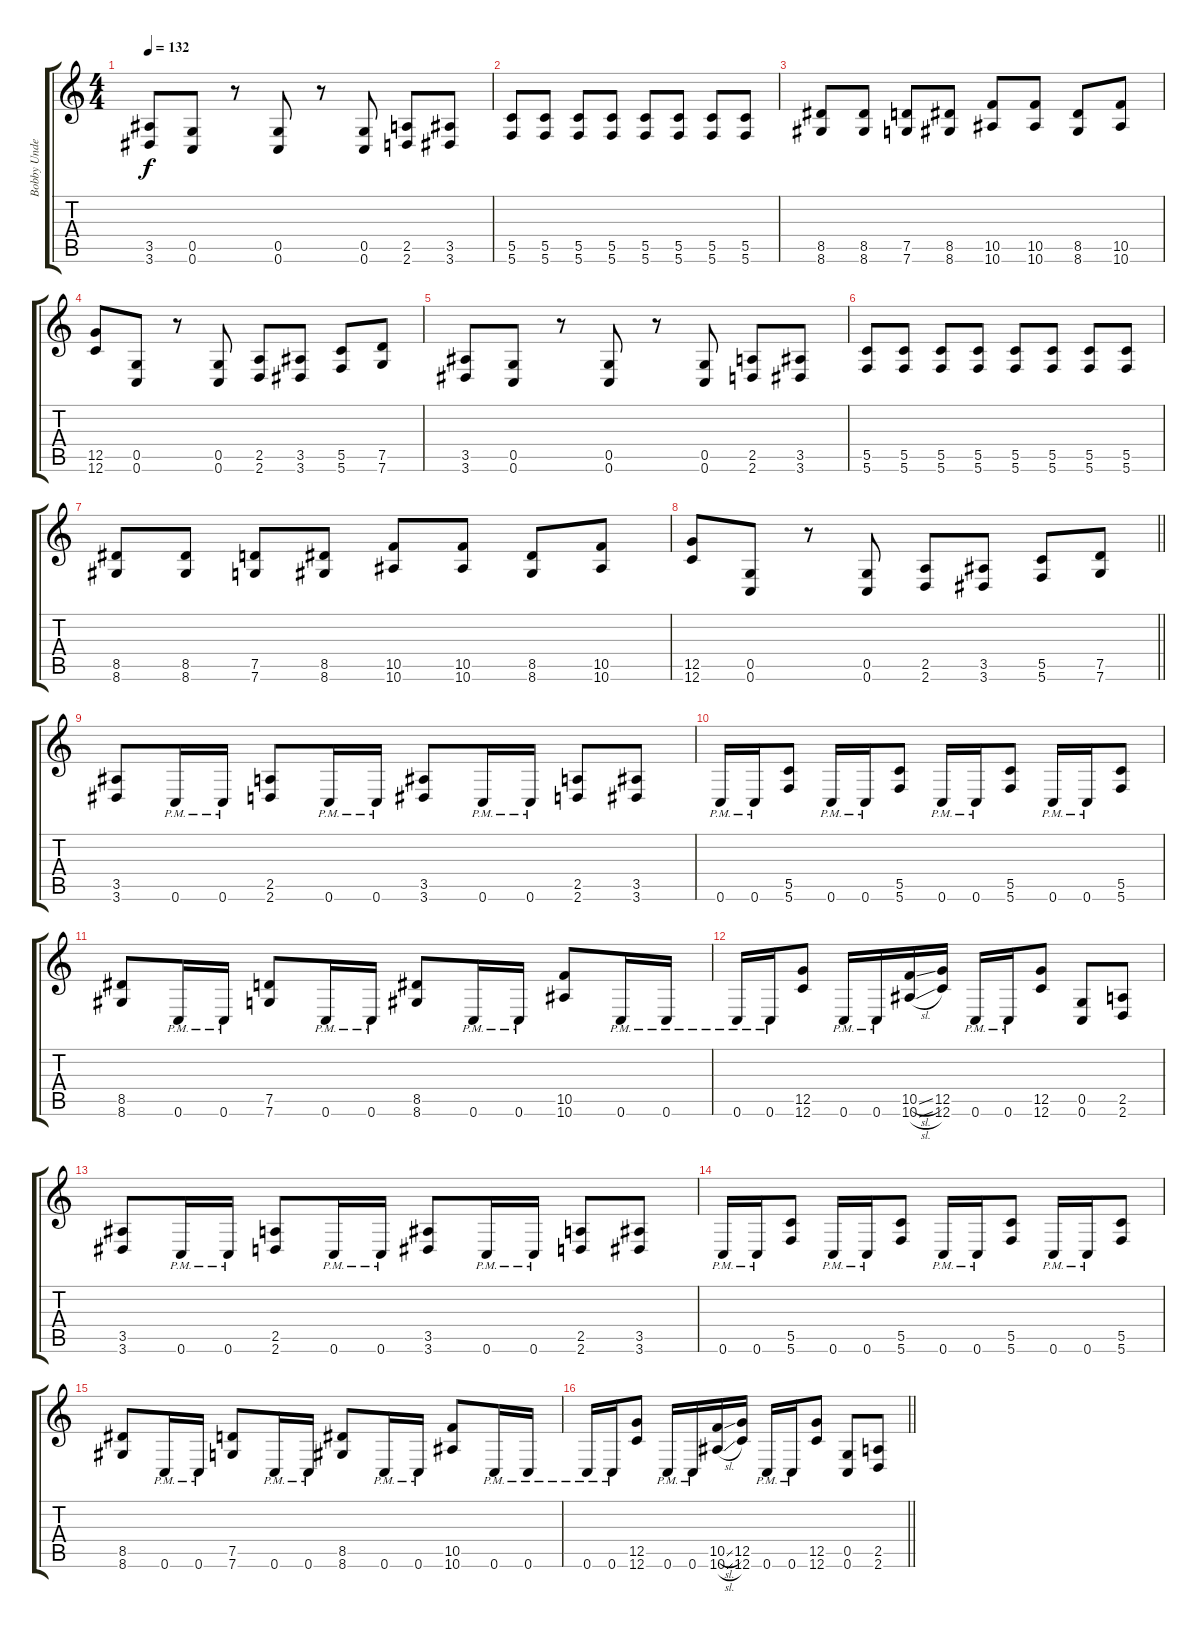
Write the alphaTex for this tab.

\track ("Bobby Undertaker" "Bobby Unde") {instrument distortionguitar}
\staff {score tabs}
\tuning (D4 A3 F3 C3 G2 C2) {hide}
\ts (4 4)
\section ("" "")
\tempo 132
\clef g2
\ks c
(3.5 3.6).8{dy f} (0.5 0.6).8 r.8 (0.5 0.6).8 r.8 (0.5 0.6).8 (2.5 2.6).8 (3.5 3.6).8 |
(5.5 5.6).8 (5.5 5.6).8 (5.5 5.6).8 (5.5 5.6).8 (5.5 5.6).8 (5.5 5.6).8 (5.5 5.6).8 (5.5 5.6).8 |
(8.5 8.6).8 (8.5 8.6).8 (7.5 7.6).8 (8.5 8.6).8 (10.5 10.6).8 (10.5 10.6).8 (8.5 8.6).8 (10.5 10.6).8 |
(12.5 12.6).8 (0.5 0.6).8 r.8 (0.5 0.6).8 (2.5 2.6).8 (3.5 3.6).8 (5.5 5.6).8 (7.5 7.6).8 |
(3.5 3.6).8 (0.5 0.6).8 r.8 (0.5 0.6).8 r.8 (0.5 0.6).8 (2.5 2.6).8 (3.5 3.6).8 |
(5.5 5.6).8 (5.5 5.6).8 (5.5 5.6).8 (5.5 5.6).8 (5.5 5.6).8 (5.5 5.6).8 (5.5 5.6).8 (5.5 5.6).8 |
(8.5 8.6).8 (8.5 8.6).8 (7.5 7.6).8 (8.5 8.6).8 (10.5 10.6).8 (10.5 10.6).8 (8.5 8.6).8 (10.5 10.6).8 |
\barLineRight lightlight
(12.5 12.6).8 (0.5 0.6).8 r.8 (0.5 0.6).8 (2.5 2.6).8 (3.5 3.6).8 (5.5 5.6).8 (7.5 7.6).8 |
\section ("" "")
(3.5 3.6).8 0.6{pm}.16 0.6{pm}.16 (2.5 2.6).8 0.6{pm}.16 0.6{pm}.16 (3.5 3.6).8 0.6{pm}.16 0.6{pm}.16 (2.5 2.6).8 (3.5 3.6).8 |
0.6{pm}.16 0.6{pm}.16 (5.5 5.6).8 0.6{pm}.16 0.6{pm}.16 (5.5 5.6).8 0.6{pm}.16 0.6{pm}.16 (5.5 5.6).8 0.6{pm}.16 0.6{pm}.16 (5.5 5.6).8 |
(8.5 8.6).8 0.6{pm}.16 0.6{pm}.16 (7.5 7.6).8 0.6{pm}.16 0.6{pm}.16 (8.5 8.6).8 0.6{pm}.16 0.6{pm}.16 (10.5 10.6).8 0.6{pm}.16 0.6{pm}.16 |
0.6{pm}.16 0.6{pm}.16 (12.5 12.6).8 0.6{pm}.16 0.6{pm}.16 (10.5{sl} 10.6{sl}).16 (12.5 12.6).16 0.6{pm}.16 0.6{pm}.16 (12.5 12.6).8 (0.5 0.6).8 (2.5 2.6).8 |
(3.5 3.6).8 0.6{pm}.16 0.6{pm}.16 (2.5 2.6).8 0.6{pm}.16 0.6{pm}.16 (3.5 3.6).8 0.6{pm}.16 0.6{pm}.16 (2.5 2.6).8 (3.5 3.6).8 |
0.6{pm}.16 0.6{pm}.16 (5.5 5.6).8 0.6{pm}.16 0.6{pm}.16 (5.5 5.6).8 0.6{pm}.16 0.6{pm}.16 (5.5 5.6).8 0.6{pm}.16 0.6{pm}.16 (5.5 5.6).8 |
(8.5 8.6).8 0.6{pm}.16 0.6{pm}.16 (7.5 7.6).8 0.6{pm}.16 0.6{pm}.16 (8.5 8.6).8 0.6{pm}.16 0.6{pm}.16 (10.5 10.6).8 0.6{pm}.16 0.6{pm}.16 |
\barLineRight lightlight
0.6{pm}.16 0.6{pm}.16 (12.5 12.6).8 0.6{pm}.16 0.6{pm}.16 (10.5{sl} 10.6{sl}).16 (12.5 12.6).16 0.6{pm}.16 0.6{pm}.16 (12.5 12.6).8 (0.5 0.6).8 (2.5 2.6).8
